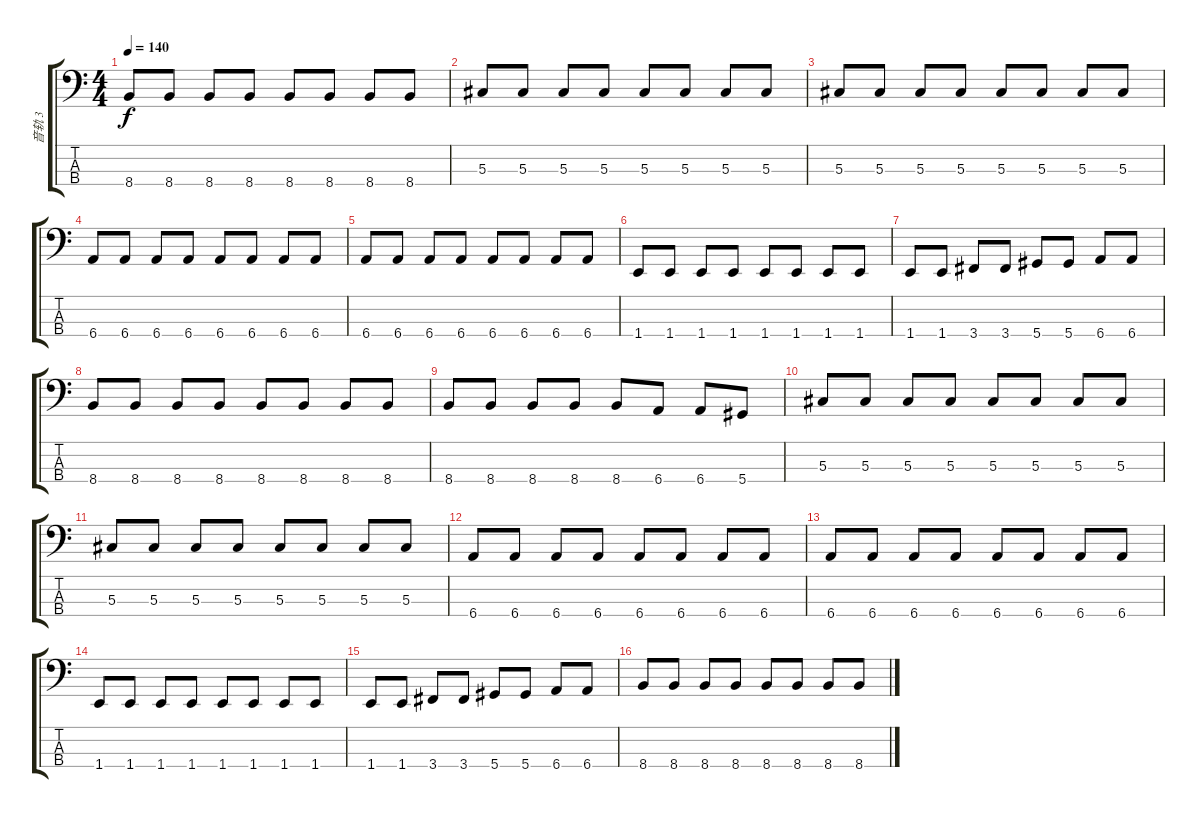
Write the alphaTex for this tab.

\track ("音轨 3" "音轨 3") {instrument electricbassfinger}
\staff {score tabs}
\tuning (Gb2 Db2 Ab1 Eb1) {hide}
\ts (4 4)
\tempo 140
\clef f4
\ks c
8.4.8{dy f} 8.4.8 8.4.8 8.4.8 8.4.8 8.4.8 8.4.8 8.4.8 |
5.3.8 5.3.8 5.3.8 5.3.8 5.3.8 5.3.8 5.3.8 5.3.8 |
5.3.8 5.3.8 5.3.8 5.3.8 5.3.8 5.3.8 5.3.8 5.3.8 |
6.4.8 6.4.8 6.4.8 6.4.8 6.4.8 6.4.8 6.4.8 6.4.8 |
6.4.8 6.4.8 6.4.8 6.4.8 6.4.8 6.4.8 6.4.8 6.4.8 |
1.4.8 1.4.8 1.4.8 1.4.8 1.4.8 1.4.8 1.4.8 1.4.8 |
1.4.8 1.4.8 3.4.8 3.4.8 5.4.8 5.4.8 6.4.8 6.4.8 |
8.4.8 8.4.8 8.4.8 8.4.8 8.4.8 8.4.8 8.4.8 8.4.8 |
8.4.8 8.4.8 8.4.8 8.4.8 8.4.8 6.4.8 6.4.8 5.4.8 |
5.3.8 5.3.8 5.3.8 5.3.8 5.3.8 5.3.8 5.3.8 5.3.8 |
5.3.8 5.3.8 5.3.8 5.3.8 5.3.8 5.3.8 5.3.8 5.3.8 |
6.4.8 6.4.8 6.4.8 6.4.8 6.4.8 6.4.8 6.4.8 6.4.8 |
6.4.8 6.4.8 6.4.8 6.4.8 6.4.8 6.4.8 6.4.8 6.4.8 |
1.4.8 1.4.8 1.4.8 1.4.8 1.4.8 1.4.8 1.4.8 1.4.8 |
1.4.8 1.4.8 3.4.8 3.4.8 5.4.8 5.4.8 6.4.8 6.4.8 |
8.4.8 8.4.8 8.4.8 8.4.8 8.4.8 8.4.8 8.4.8 8.4.8
